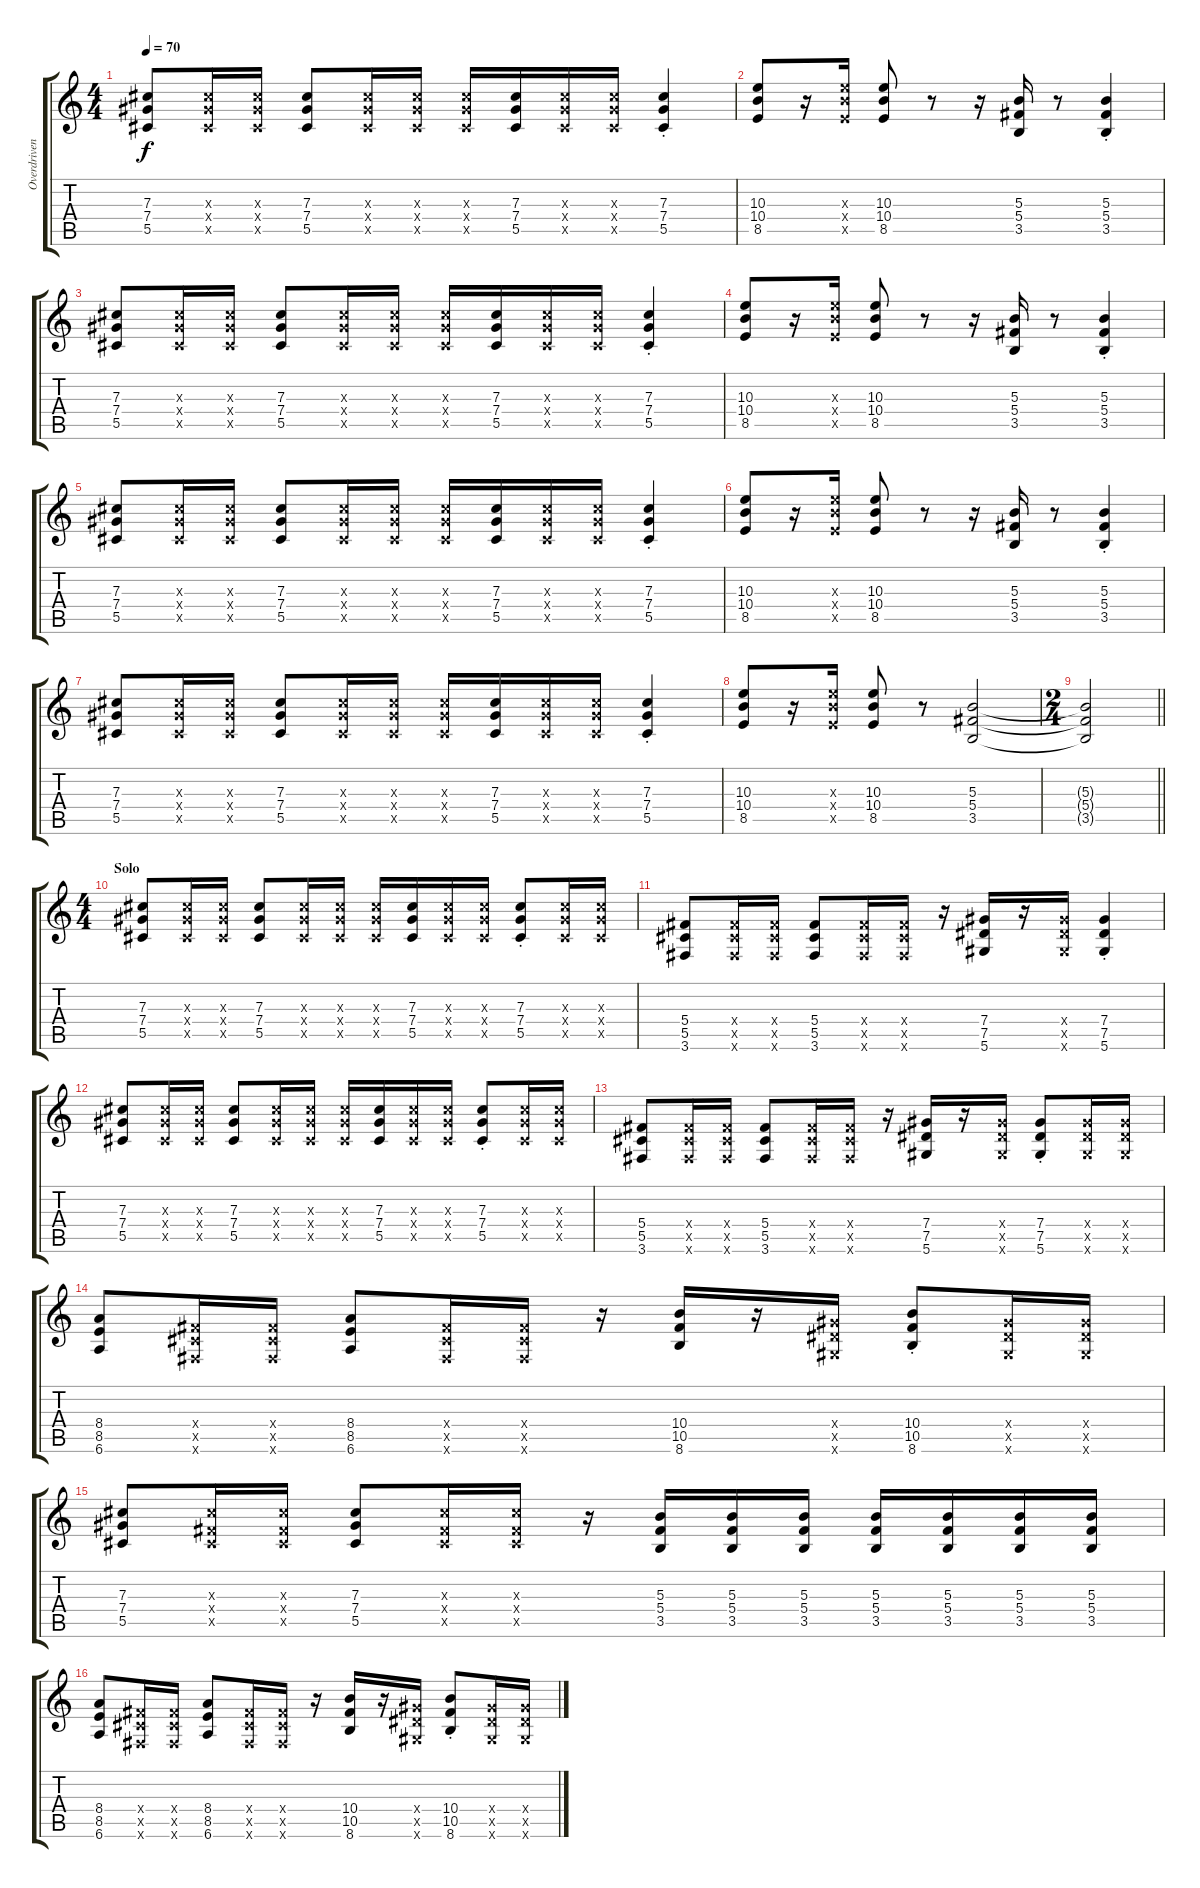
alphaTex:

\track ("Overdriven Guitar" "Overdriven") {instrument overdrivenguitar}
\staff {score tabs}
\tuning (Eb4 Bb3 Gb3 Db3 Ab2 Eb2) {hide}
\ts (4 4)
\tempo 70
\clef g2
\ks aminor
(7.3 7.4 5.5).8{dy f} (7.3{x} 7.4{x} 5.5{x}).16 (7.3{x} 7.4{x} 5.5{x}).16 (7.3 7.4 5.5).8 (7.3{x} 7.4{x} 5.5{x}).16 (7.3{x} 7.4{x} 5.5{x}).16 (7.3{x} 7.4{x} 5.5{x}).16 (7.3 7.4 5.5).16 (7.3{x} 7.4{x} 5.5{x}).16 (7.3{x} 7.4{x} 5.5{x}).16 (7.3{st} 7.4{st} 5.5{st}).4 |
(10.3 10.4 8.5).8 r.16 (10.3{x} 10.4{x} 8.5{x}).16 (10.3 10.4 8.5).8 r.8 r.16 (5.3 5.4 3.5).16 r.8 (5.3{st} 5.4{st} 3.5{st}).4 |
(7.3 7.4 5.5).8 (7.3{x} 7.4{x} 5.5{x}).16 (7.3{x} 7.4{x} 5.5{x}).16 (7.3 7.4 5.5).8 (7.3{x} 7.4{x} 5.5{x}).16 (7.3{x} 7.4{x} 5.5{x}).16 (7.3{x} 7.4{x} 5.5{x}).16 (7.3 7.4 5.5).16 (7.3{x} 7.4{x} 5.5{x}).16 (7.3{x} 7.4{x} 5.5{x}).16 (7.3{st} 7.4{st} 5.5{st}).4 |
(10.3 10.4 8.5).8 r.16 (10.3{x} 10.4{x} 8.5{x}).16 (10.3 10.4 8.5).8 r.8 r.16 (5.3 5.4 3.5).16 r.8 (5.3{st} 5.4{st} 3.5{st}).4 |
(7.3 7.4 5.5).8 (7.3{x} 7.4{x} 5.5{x}).16 (7.3{x} 7.4{x} 5.5{x}).16 (7.3 7.4 5.5).8 (7.3{x} 7.4{x} 5.5{x}).16 (7.3{x} 7.4{x} 5.5{x}).16 (7.3{x} 7.4{x} 5.5{x}).16 (7.3 7.4 5.5).16 (7.3{x} 7.4{x} 5.5{x}).16 (7.3{x} 7.4{x} 5.5{x}).16 (7.3{st} 7.4{st} 5.5{st}).4 |
(10.3 10.4 8.5).8 r.16 (10.3{x} 10.4{x} 8.5{x}).16 (10.3 10.4 8.5).8 r.8 r.16 (5.3 5.4 3.5).16 r.8 (5.3{st} 5.4{st} 3.5{st}).4 |
(7.3 7.4 5.5).8 (7.3{x} 7.4{x} 5.5{x}).16 (7.3{x} 7.4{x} 5.5{x}).16 (7.3 7.4 5.5).8 (7.3{x} 7.4{x} 5.5{x}).16 (7.3{x} 7.4{x} 5.5{x}).16 (7.3{x} 7.4{x} 5.5{x}).16 (7.3 7.4 5.5).16 (7.3{x} 7.4{x} 5.5{x}).16 (7.3{x} 7.4{x} 5.5{x}).16 (7.3{st} 7.4{st} 5.5{st}).4 |
(10.3 10.4 8.5).8 r.16 (10.3{x} 10.4{x} 8.5{x}).16 (10.3 10.4 8.5).8 r.8 (5.3 5.4 3.5).2 |
\ts (2 4)
\barLineRight lightlight
\ks c
(5.3{t} 5.4{t} 3.5{t}).2 |
\ts (4 4)
\section ("" "Solo")
(7.3 7.4 5.5).8 (7.3{x} 7.4{x} 5.5{x}).16 (7.3{x} 7.4{x} 5.5{x}).16 (7.3 7.4 5.5).8 (7.3{x} 7.4{x} 5.5{x}).16 (7.3{x} 7.4{x} 5.5{x}).16 (7.3{x} 7.4{x} 5.5{x}).16 (7.3 7.4 5.5).16 (7.3{x} 7.4{x} 5.5{x}).16 (7.3{x} 7.4{x} 5.5{x}).16 (7.3{st} 7.4{st} 5.5{st}).8 (7.3{x} 7.4{x} 5.5{x}).16 (7.3{x} 7.4{x} 5.5{x}).16 |
(5.4 5.5 3.6).8 (5.4{x} 5.5{x} 3.6{x}).16 (5.4{x} 5.5{x} 3.6{x}).16 (5.4 5.5 3.6).8 (5.4{x} 5.5{x} 3.6{x}).16 (5.4{x} 5.5{x} 3.6{x}).16 r.16 (7.4 7.5 5.6).16 r.16 (7.4{x} 7.5{x} 5.6{x}).16 (7.4 7.5{st} 5.6).4 |
(7.3 7.4 5.5).8 (7.3{x} 7.4{x} 5.5{x}).16 (7.3{x} 7.4{x} 5.5{x}).16 (7.3 7.4 5.5).8 (7.3{x} 7.4{x} 5.5{x}).16 (7.3{x} 7.4{x} 5.5{x}).16 (7.3{x} 7.4{x} 5.5{x}).16 (7.3 7.4 5.5).16 (7.3{x} 7.4{x} 5.5{x}).16 (7.3{x} 7.4{x} 5.5{x}).16 (7.3{st} 7.4{st} 5.5{st}).8 (7.3{x} 7.4{x} 5.5{x}).16 (7.3{x} 7.4{x} 5.5{x}).16 |
(5.4 5.5 3.6).8 (5.4{x} 5.5{x} 3.6{x}).16 (5.4{x} 5.5{x} 3.6{x}).16 (5.4 5.5 3.6).8 (5.4{x} 5.5{x} 3.6{x}).16 (5.4{x} 5.5{x} 3.6{x}).16 r.16 (7.4 7.5 5.6).16 r.16 (7.4{x} 7.5{x} 5.6{x}).16 (7.4 7.5{st} 5.6).8 (7.4{x} 7.5{x} 5.6{x}).16 (7.4{x} 7.5{x} 5.6{x}).16 |
(8.4 8.5 6.6).8 (5.4{x} 5.5{x} 3.6{x}).16 (5.4{x} 5.5{x} 3.6{x}).16 (8.4 8.5 6.6).8 (5.4{x} 5.5{x} 3.6{x}).16 (5.4{x} 5.5{x} 3.6{x}).16 r.16 (10.4 10.5 8.6).16 r.16 (7.4{x} 7.5{x} 5.6{x}).16 (10.4 10.5{st} 8.6).8 (7.4{x} 7.5{x} 5.6{x}).16 (7.4{x} 7.5{x} 5.6{x}).16 |
(7.3 7.4 5.5).8 (7.3{x} 5.4{x} 5.5{x}).16 (7.3{x} 5.4{x} 5.5{x}).16 (7.3 7.4 5.5).8 (7.3{x} 5.4{x} 5.5{x}).16 (7.3{x} 5.4{x} 5.5{x}).16 r.16 (5.3 5.4 3.5).16 (5.3 5.4 3.5).16 (5.3 5.4 3.5).16 (5.3 5.4 3.5).16 (5.3 5.4 3.5).16 (5.3 5.4 3.5).16 (5.3 5.4 3.5).16 |
(8.4 8.5 6.6).8 (5.4{x} 5.5{x} 3.6{x}).16 (5.4{x} 5.5{x} 3.6{x}).16 (8.4 8.5 6.6).8 (5.4{x} 5.5{x} 3.6{x}).16 (5.4{x} 5.5{x} 3.6{x}).16 r.16 (10.4 10.5 8.6).16 r.16 (7.4{x} 7.5{x} 5.6{x}).16 (10.4 10.5{st} 8.6).8 (7.4{x} 7.5{x} 5.6{x}).16 (7.4{x} 7.5{x} 5.6{x}).16
